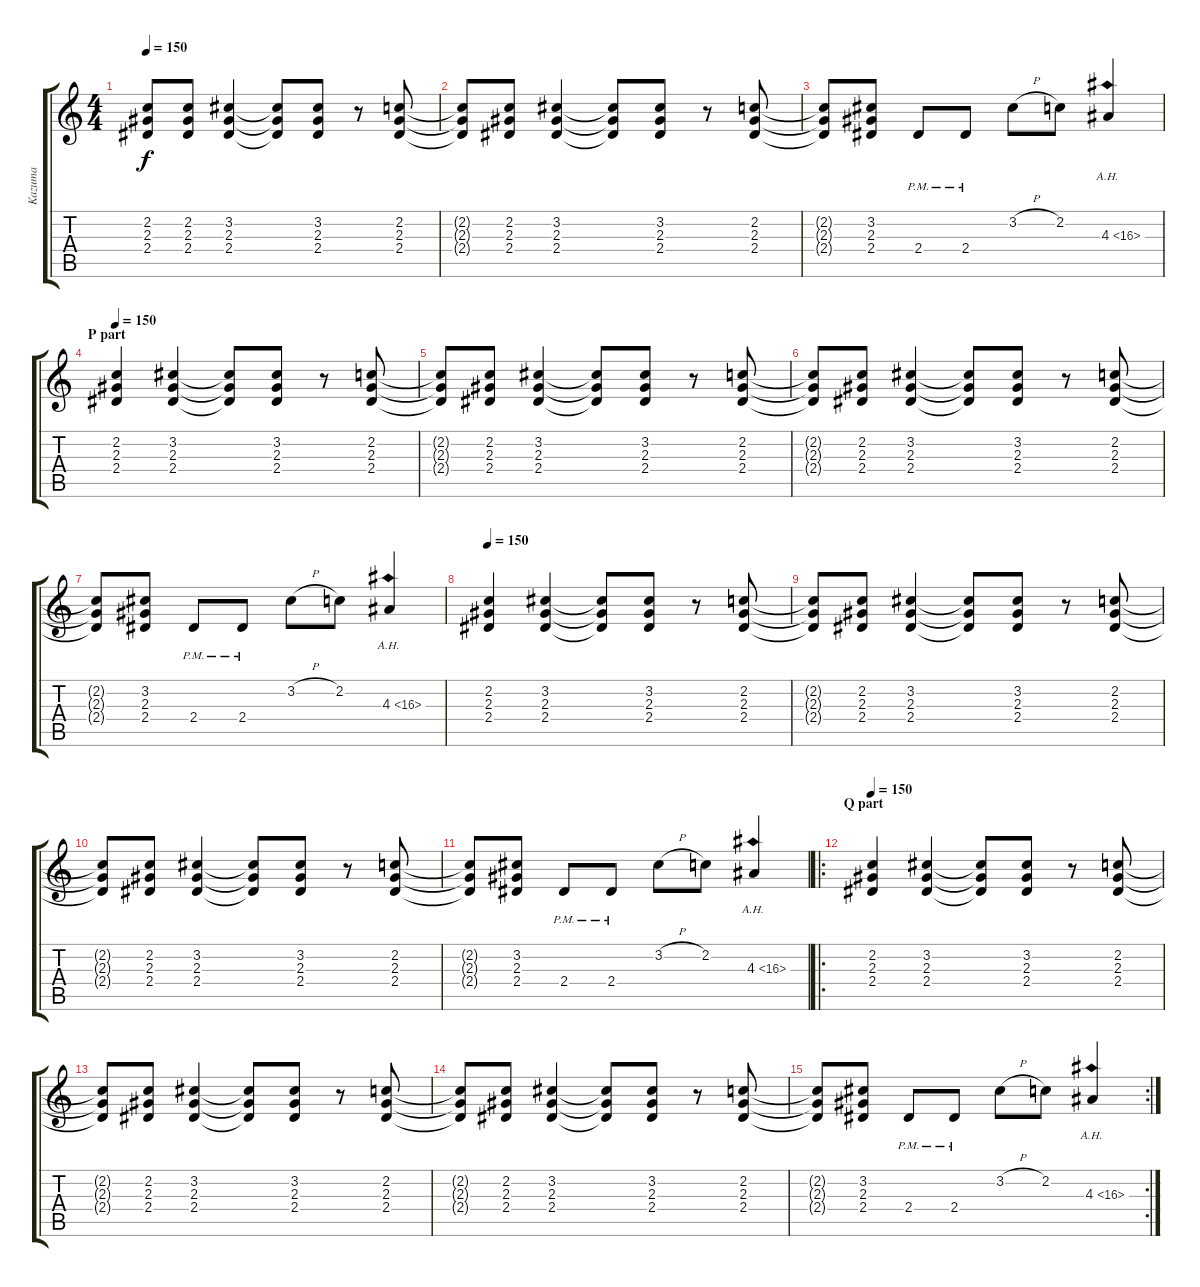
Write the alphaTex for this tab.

\track ("Kazuma" "Kazuma") {instrument electricguitarclean}
\staff {score tabs}
\tuning (Eb4 Bb3 Gb3 Db3 Ab2 Eb2) {hide}
\ts (4 4)
\tempo 150
\clef g2
\ks c
(2.2{t} 2.3{t} 2.4{t}).8{dy f} (2.2 2.3 2.4).8 (3.2 2.3 2.4).4 (3.2{t} 2.3{t} 2.4{t}).8 (3.2 2.3 2.4).8 r.8 (2.2 2.3 2.4).8 |
(2.2{t} 2.3{t} 2.4{t}).8 (2.2 2.3 2.4).8 (3.2 2.3 2.4).4 (3.2{t} 2.3{t} 2.4{t}).8 (3.2 2.3 2.4).8 r.8 (2.2 2.3 2.4).8 |
(2.2{t} 2.3{t} 2.4{t}).8 (3.2 2.3 2.4).8 2.4{pm}.8 2.4{pm}.8 3.2{h}.8 2.2.8 4.3{ah 12}.4 |
\section ("" "P part")
\tempo 150
(2.2 2.3 2.4).4{instrument distortionguitar} (3.2 2.3 2.4).4 (3.2{t} 2.3{t} 2.4{t}).8 (3.2 2.3 2.4).8 r.8 (2.2 2.3 2.4).8 |
(2.2{t} 2.3{t} 2.4{t}).8 (2.2 2.3 2.4).8 (3.2 2.3 2.4).4 (3.2{t} 2.3{t} 2.4{t}).8 (3.2 2.3 2.4).8 r.8 (2.2 2.3 2.4).8 |
(2.2{t} 2.3{t} 2.4{t}).8 (2.2 2.3 2.4).8 (3.2 2.3 2.4).4 (3.2{t} 2.3{t} 2.4{t}).8 (3.2 2.3 2.4).8 r.8 (2.2 2.3 2.4).8 |
(2.2{t} 2.3{t} 2.4{t}).8 (3.2 2.3 2.4).8 2.4{pm}.8 2.4{pm}.8 3.2{h}.8 2.2.8 4.3{ah 12}.4 |
\tempo 150
(2.2 2.3 2.4).4{instrument distortionguitar} (3.2 2.3 2.4).4 (3.2{t} 2.3{t} 2.4{t}).8 (3.2 2.3 2.4).8 r.8 (2.2 2.3 2.4).8 |
(2.2{t} 2.3{t} 2.4{t}).8 (2.2 2.3 2.4).8 (3.2 2.3 2.4).4 (3.2{t} 2.3{t} 2.4{t}).8 (3.2 2.3 2.4).8 r.8 (2.2 2.3 2.4).8 |
(2.2{t} 2.3{t} 2.4{t}).8 (2.2 2.3 2.4).8 (3.2 2.3 2.4).4 (3.2{t} 2.3{t} 2.4{t}).8 (3.2 2.3 2.4).8 r.8 (2.2 2.3 2.4).8 |
(2.2{t} 2.3{t} 2.4{t}).8 (3.2 2.3 2.4).8 2.4{pm}.8 2.4{pm}.8 3.2{h}.8 2.2.8 4.3{ah 12}.4 |
\ro
\section ("" "Q part")
\tempo 150
(2.2 2.3 2.4).4{instrument distortionguitar} (3.2 2.3 2.4).4 (3.2{t} 2.3{t} 2.4{t}).8 (3.2 2.3 2.4).8 r.8 (2.2 2.3 2.4).8 |
(2.2{t} 2.3{t} 2.4{t}).8 (2.2 2.3 2.4).8 (3.2 2.3 2.4).4 (3.2{t} 2.3{t} 2.4{t}).8 (3.2 2.3 2.4).8 r.8 (2.2 2.3 2.4).8 |
(2.2{t} 2.3{t} 2.4{t}).8 (2.2 2.3 2.4).8 (3.2 2.3 2.4).4 (3.2{t} 2.3{t} 2.4{t}).8 (3.2 2.3 2.4).8 r.8 (2.2 2.3 2.4).8 |
\rc 2
(2.2{t} 2.3{t} 2.4{t}).8 (3.2 2.3 2.4).8 2.4{pm}.8 2.4{pm}.8 3.2{h}.8 2.2.8 4.3{ah 12}.4
